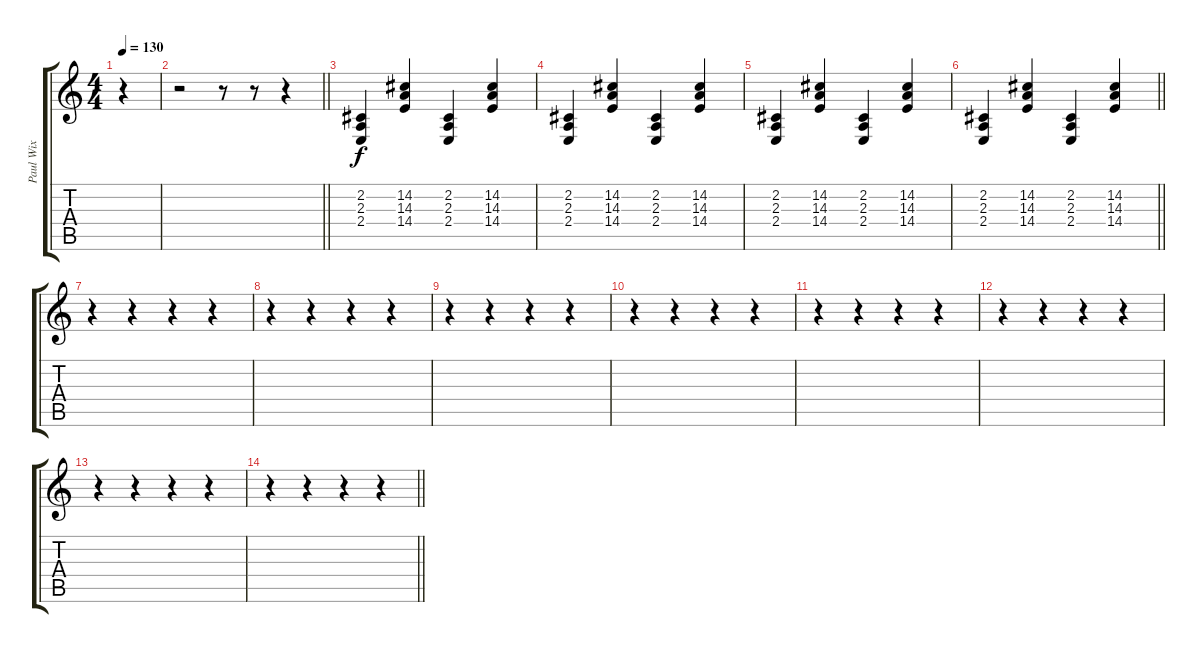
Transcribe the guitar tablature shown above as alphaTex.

\track ("Paul Wix" "Paul Wix") {instrument acousticgrandpiano}
\staff {score tabs}
\tuning (E4 B3 G3 D3 A2 E2) {hide}
\ts (4 4)
\tempo 130
\clef g2
\ks c
r.4{dy f} |
\barLineRight lightlight
r.2 r.8 r.8 r.4 |
(2.2 2.3 2.4).4 (14.2 14.3 14.4).4 (2.2 2.3 2.4).4 (14.2 14.3 14.4).4 |
(2.2 2.3 2.4).4 (14.2 14.3 14.4).4 (2.2 2.3 2.4).4 (14.2 14.3 14.4).4 |
(2.2 2.3 2.4).4 (14.2 14.3 14.4).4 (2.2 2.3 2.4).4 (14.2 14.3 14.4).4 |
\barLineRight lightlight
(2.2 2.3 2.4).4 (14.2 14.3 14.4).4 (2.2 2.3 2.4).4 (14.2 14.3 14.4).4 |
r.4 r.4 r.4 r.4 |
r.4 r.4 r.4 r.4 |
r.4 r.4 r.4 r.4 |
r.4 r.4 r.4 r.4 |
r.4 r.4 r.4 r.4 |
r.4 r.4 r.4 r.4 |
r.4 r.4 r.4 r.4 |
\barLineRight lightlight
r.4 r.4 r.4 r.4
